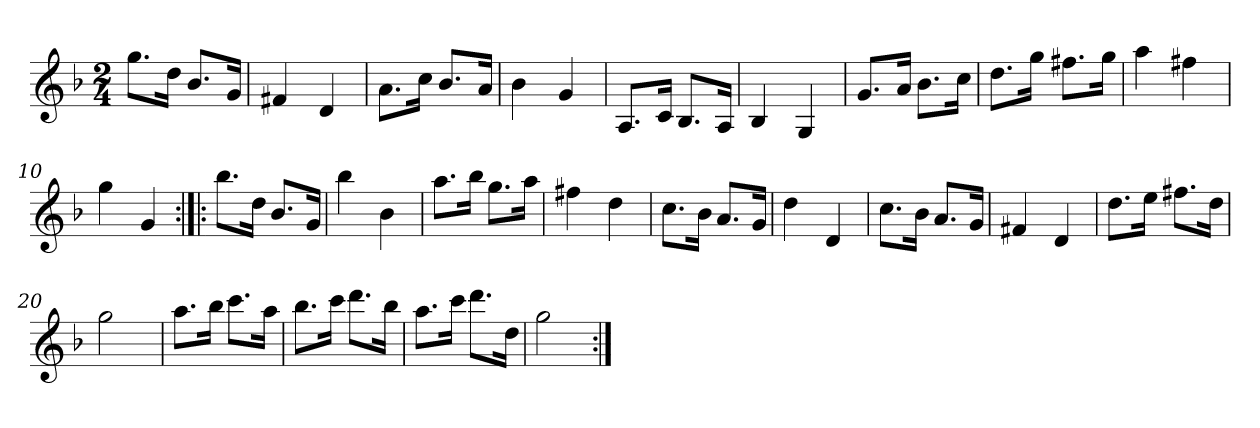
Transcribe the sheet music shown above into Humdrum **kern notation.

**kern
*part1
*staff1
*clefG2
*k[b-]
*G:dor
*M2/4
*MM120
=1
8.gg\L
16dd\Jk
8.b-/L
16g/Jk
=2
4f#X
4d
=3
8.a\L
16cc\Jk
8.b-/L
16a/Jk
=4
4b-
4g
=5
8.A/L
16c/Jk
8.B-/L
16A/Jk
=6
4B-
4G
=7
8.g/L
16a/Jk
8.b-\L
16cc\Jk
=8
8.dd\L
16gg\Jk
8.ff#X\L
16gg\Jk
=9
4aa
4ff#X
=10
4gg
4g
=11:|!|:
8.bb-\L
16dd\Jk
8.b-/L
16g/Jk
=12
4bb-
4b-
=13
8.aa\L
16bb-\Jk
8.gg\L
16aa\Jk
=14
4ff#X
4dd
=15
8.cc\L
16b-\Jk
8.a/L
16g/Jk
=16
4dd
4d
=17
8.cc\L
16b-\Jk
8.a/L
16g/Jk
=18
4f#X
4d
=19
8.dd\L
16ee\Jk
8.ff#X\L
16dd\Jk
=20
2gg
=21
8.aa\L
16bb-\Jk
8.ccc\L
16aa\Jk
=22
8.bb-\L
16ccc\Jk
8.ddd\L
16bb-\Jk
=23
8.aa\L
16ccc\Jk
8.ddd\L
16dd\Jk
=24
2gg
=:|!
*-
